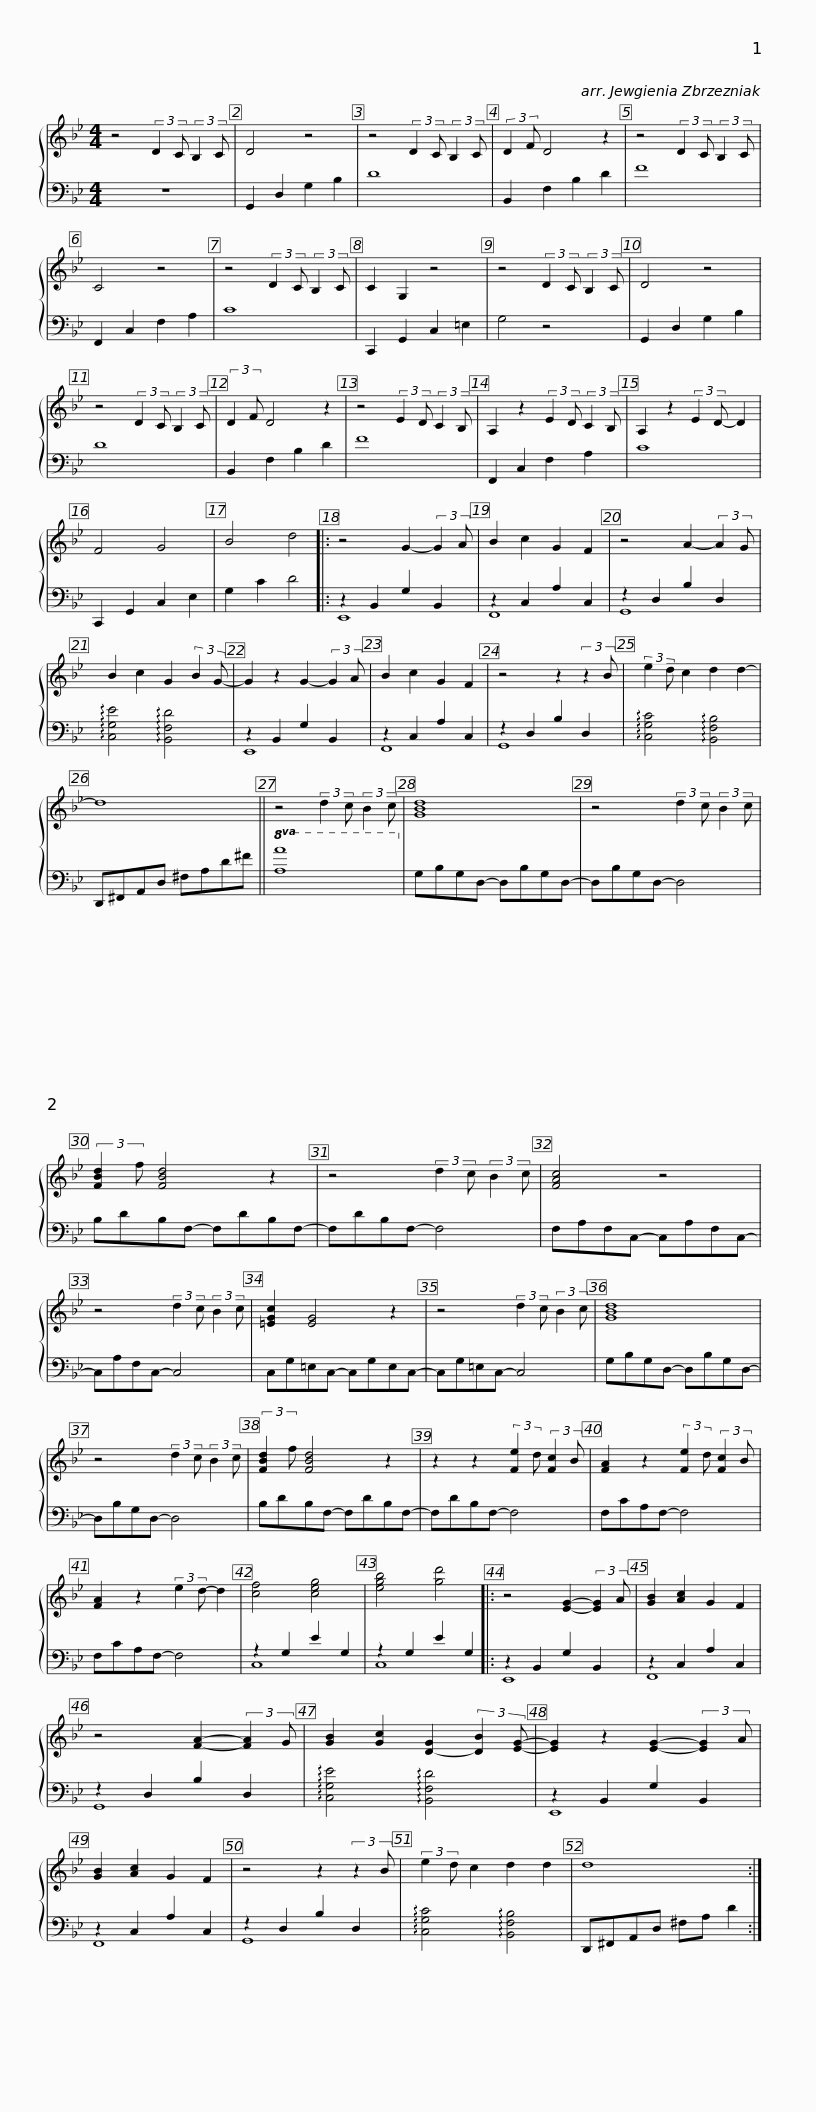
X:1
%%score { 1 | ( 2 3 ) }
L:1/8
M:4/4
I:linebreak $
K:Bb
V:1 treble
V:2 bass
V:3 bass
V:1
 z4 (3:2:2D2 C (3:2:2B,2 C | D4 z4 | z4 (3:2:2D2 C (3:2:2B,2 C | (3:2:2D2 F D4 z2 | z4 (3:2:2D2 C (3:2:2B,2 C | %5
 C4 z4 |$ z4 (3:2:2D2 C (3:2:2B,2 C | C2 G,2 z4 | z4 (3:2:2D2 C (3:2:2B,2 C | D4 z4 | %10
 z4 (3:2:2D2 C (3:2:2B,2 C | (3:2:2D2 F D4 z2 |$ z4 (3:2:2E2 D (3:2:2C2 B, | A,2 z2 (3:2:2E2 D (3:2:2C2 B, | A,2 z2 (3:2:2E2 D- D2 | %15
 F4 G4 | B4 d4 |: z4 G2- (3:2:2G2 A |$ B2 c2 G2 F2 | z4 A2- (3:2:2A2 G | %20
 B2 c2 G2 (3:2:2B2 G- | G2 z2 G2- (3:2:2G2 A | B2 c2 G2 F2 | z4 z2 (3:2:2z2 B |$ (3:2:2e2 d c2 d2 d2- | %25
 d8 || z4 (3:2:2d2 c (3:2:2B2 c | [GBd]8 | z4 (3:2:2d2 c (3:2:2B2 c |$ (3:2:2[FBd]2 f [FBd]4 z2 | %30
 z4 (3:2:2d2 c (3:2:2B2 c | [FAc]4 z4 | z4 (3:2:2d2 c (3:2:2B2 c |$ [=EGc]2 [EG]4 z2 | z4 (3:2:2d2 c (3:2:2B2 c | %35
 [GBd]8 | z4 (3:2:2d2 c (3:2:2B2 c |$ (3:2:2[FBd]2 f [FBd]4 z2 | z2 z2 (3:2:2[Fe]2 d (3:2:2[Fc]2 B | [FA]2 z2 (3:2:2[Fe]2 d (3:2:2[Fc]2 B | %40
 [FA]2 z2 (3:2:2e2 d- d2 |$ [cf]4 [ceg]4 | [egb]4 [gd']4 |: z4 [EG]2- (3:2:2[EG]2 A | [GB]2 [Ac]2 G2 F2 | %45
 z4 [FA]2- (3:2:2[FA]2 G | [GB]2 [Gc]2 [D-G]2 (3:2:2[DB]2 [EG]- |$ [EG]2 z2 [EG]2- (3:2:2[EG]2 A | [GB]2 [Ac]2 G2 F2 | z4 z2 (3:2:2z2 B | %50
 (3:2:2e2 d c2 d2 d2 | d8 :| %52
V:2
 z8 | G,,2 D,2 G,2 B,2 | D8 | B,,2 F,2 B,2 D2 | F8 | %5
 F,,2 C,2 F,2 A,2 |$ C8 | C,,2 G,,2 C,2 =E,2 | G,4 z4 | G,,2 D,2 G,2 B,2 | %10
 D8 | B,,2 F,2 B,2 D2 |$ F8 | F,,2 C,2 F,2 A,2 | C8 | %15
 C,,2 G,,2 C,2 E,2 | G,2 C2 D4 |: z2 B,,2 G,2 B,,2 |$ z2 C,2 A,2 C,2 | z2 D,2 B,2 D,2 | %20
 !arpeggio![C,G,E]4 !arpeggio![B,,F,D]4 | z2 B,,2 G,2 B,,2 | z2 C,2 A,2 C,2 | z2 D,2 B,2 D,2 |$ !arpeggio![C,G,C]4 !arpeggio![B,,F,B,]4 | %25
 D,,^F,,A,,D, ^F,A,D^F ||!8va(! [A,A]8!8va)! | G,B,G,D,- D,B,G,D,- | D,B,G,D,- D,4 |$ B,DB,F,- F,DB,F,- | %30
 F,DB,F,- F,4 | F,A,F,C,- C,A,F,C,- | C,A,F,C,- C,4 |$ C,G,=E,C,- C,G,E,C,- | C,G,=E,C,- C,4 | %35
 G,B,G,D,- D,B,G,D,- | D,B,G,D,- D,4 |$ B,DB,F,- F,DB,F,- | F,DB,F,- F,4 | F,CA,F,- F,4 | %40
 F,CA,F,- F,4 |$ z2 G,2 E2 G,2 | z2 G,2 E2 G,2 |: z2 B,,2 G,2 B,,2 | z2 C,2 A,2 C,2 | %45
 z2 D,2 B,2 D,2 | !arpeggio![C,G,E]4 !arpeggio![B,,F,D]4 |$ z2 B,,2 G,2 B,,2 | z2 C,2 A,2 C,2 | z2 D,2 B,2 D,2 | %50
 !arpeggio![C,G,C]4 !arpeggio![B,,F,B,]4 | D,,^F,,A,,D, ^F,A, D2 :| %52
V:3
 x8 | x8 | x8 | x8 | x8 | %5
 x8 |$ x8 | x8 | x8 | x8 | %10
 x8 | x8 |$ x8 | x8 | x8 | %15
 x8 | x8 |: E,,8 |$ F,,8 | G,,8 | %20
 x8 | E,,8 | F,,8 | G,,8 |$ x8 | %25
 x8 ||!8va(! x8!8va)! | x8 | x8 |$ x8 | %30
 x8 | x8 | x8 |$ x8 | x8 | %35
 x8 | x8 |$ x8 | x8 | x8 | %40
 x8 |$ C,8 | C,8 |: E,,8 | F,,8 | %45
 G,,8 | x8 |$ E,,8 | F,,8 | G,,8 | %50
 x8 | x8 :| %52
